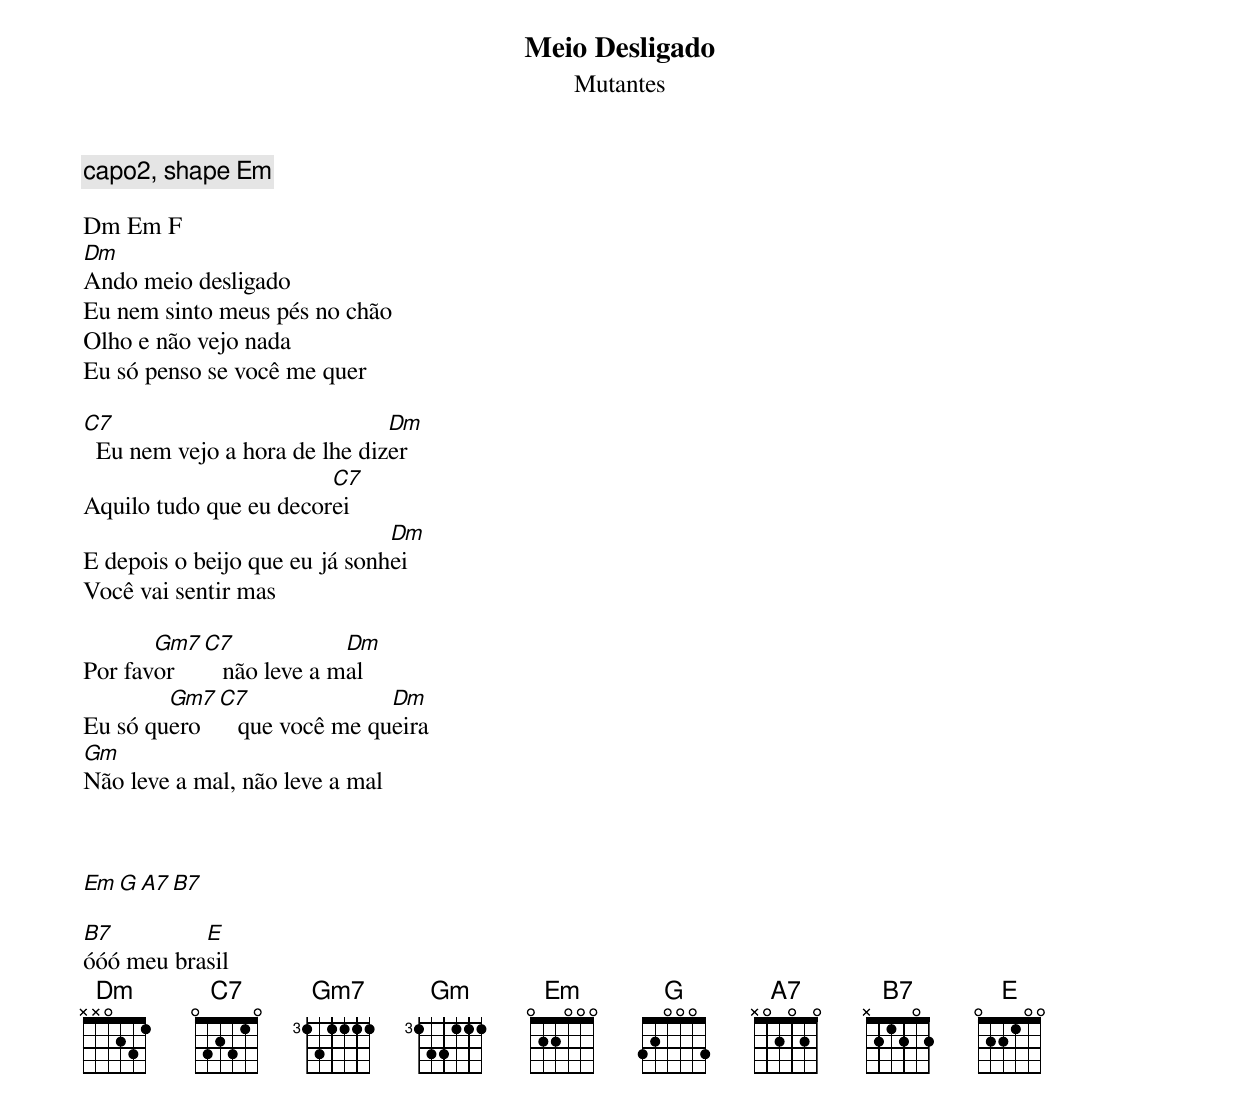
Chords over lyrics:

Meio Desligado
Mutantes

capo2, shape Em

Dm Em F
Dm
Ando meio desligado
Eu nem sinto meus pés no chão
Olho e não vejo nada
Eu só penso se você me quer

C7                             Dm
  Eu nem vejo a hora de lhe dizer
                        C7
Aquilo tudo que eu decorei
                               Dm
E depois o beijo que eu já sonhei
Você vai sentir mas

       Gm7  C7             Dm
Por favor      não leve a mal
        Gm7  C7               Dm
Eu só quero     que você me queira
Gm
Não leve a mal, não leve a mal



Em G A7 B7

B7         E
óóó meu brasil
